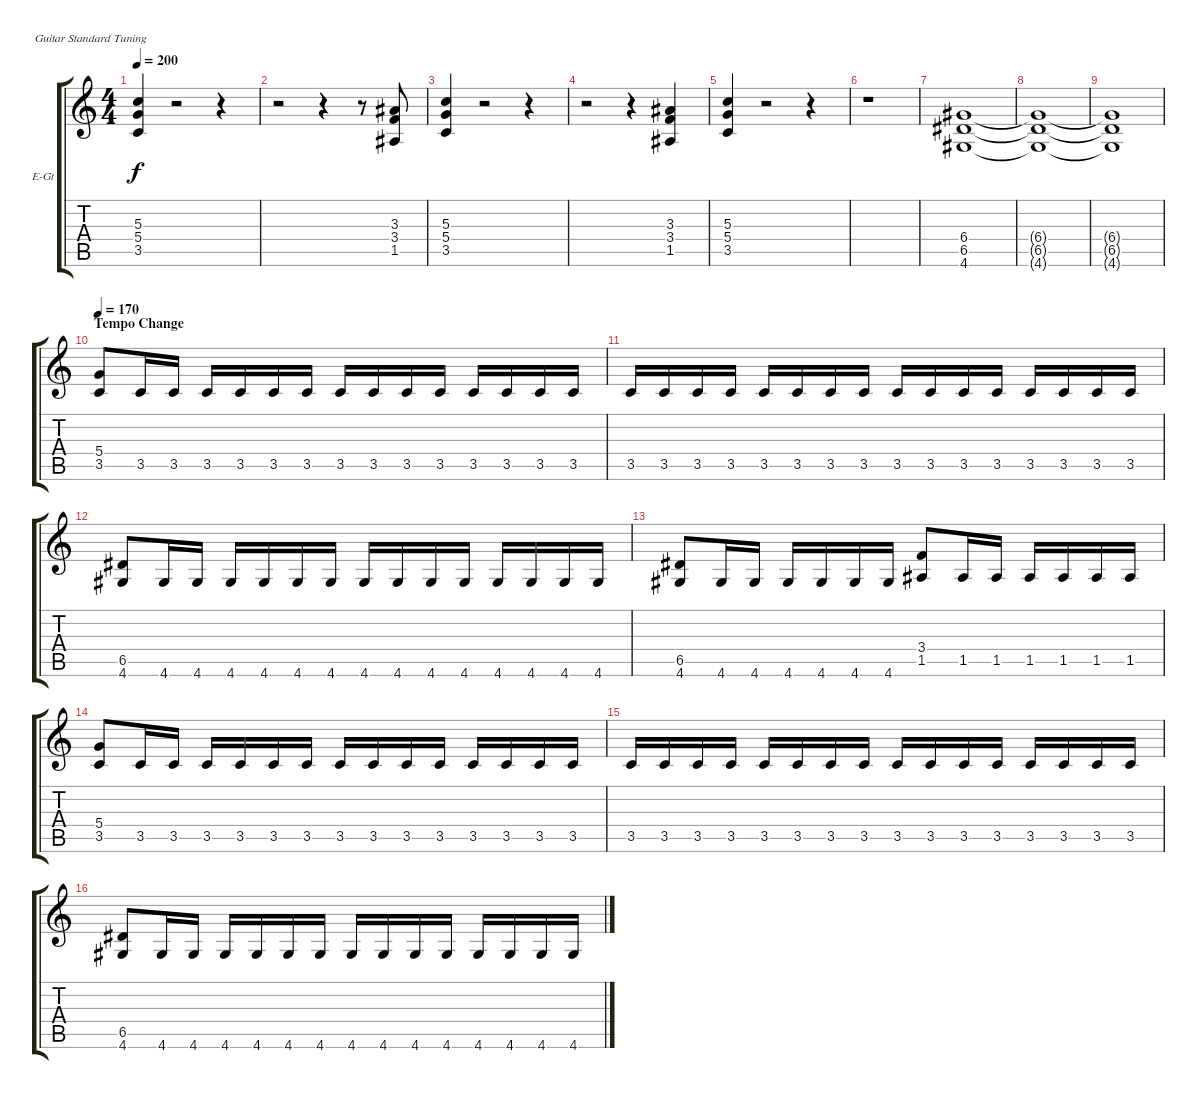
\bracketExtendMode groupsimilarinstruments
\firstSystemTrackNameOrientation horizontal
\otherSystemsTrackNameOrientation horizontal
\track ("Guitar 2" "E-Gt") {instrument distortionguitar}
\staff {score tabs}
\tuning (E4 B3 G3 D3 A2 E2)
\ts (4 4)
\section ("" "")
\tempo 200
\clef g2
\ks aminor
(5.3 5.4 3.5).4{dy f} r.2 r.4 |
r.2 r.4 r.8 (3.3 3.4 1.5).8 |
(5.3 5.4 3.5).4 r.2 r.4 |
r.2 r.4 (3.3 3.4 1.5).4 |
(5.3 5.4 3.5).4 r.2 r.4 |
r.1 |
(6.4 6.5 4.6).1 |
(6.4{t} 6.5{t} 4.6{t}).1 |
(6.4{t} 6.5{t} 4.6{t}).1 |
\section ("" "Tempo Change")
\tempo 170
(5.4 3.5).8 3.5.16 3.5.16 3.5.16 3.5.16 3.5.16 3.5.16 3.5.16 3.5.16 3.5.16 3.5.16 3.5.16 3.5.16 3.5.16 3.5.16 |
3.5.16 3.5.16 3.5.16 3.5.16 3.5.16 3.5.16 3.5.16 3.5.16 3.5.16 3.5.16 3.5.16 3.5.16 3.5.16 3.5.16 3.5.16 3.5.16 |
(6.5 4.6).8 4.6.16 4.6.16 4.6.16 4.6.16 4.6.16 4.6.16 4.6.16 4.6.16 4.6.16 4.6.16 4.6.16 4.6.16 4.6.16 4.6.16 |
(6.5 4.6).8 4.6.16 4.6.16 4.6.16 4.6.16 4.6.16 4.6.16 (3.4 1.5).8 1.5.16 1.5.16 1.5.16 1.5.16 1.5.16 1.5.16 |
(5.4 3.5).8 3.5.16 3.5.16 3.5.16 3.5.16 3.5.16 3.5.16 3.5.16 3.5.16 3.5.16 3.5.16 3.5.16 3.5.16 3.5.16 3.5.16 |
3.5.16 3.5.16 3.5.16 3.5.16 3.5.16 3.5.16 3.5.16 3.5.16 3.5.16 3.5.16 3.5.16 3.5.16 3.5.16 3.5.16 3.5.16 3.5.16 |
(6.5 4.6).8 4.6.16 4.6.16 4.6.16 4.6.16 4.6.16 4.6.16 4.6.16 4.6.16 4.6.16 4.6.16 4.6.16 4.6.16 4.6.16 4.6.16
